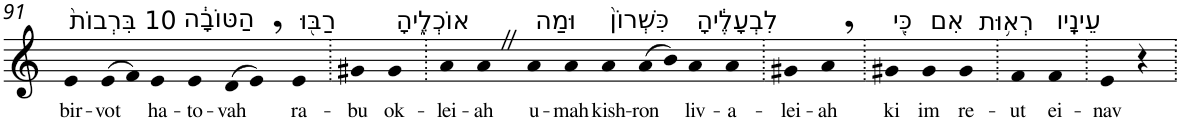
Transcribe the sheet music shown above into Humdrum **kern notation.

**kern	**text
*part1	*part1
*staff1	*staff1
*I"Piano	*
*I'Pno	*
!!LO:PB:g=z
*clefG2	*
*k[]	*
=91	=91
!LO:TX:a:t=10 בִּרְבוֹת֙	!
!	!LO:LY:b
4e	bir-
!	!LO:LY:b
(>8e	-vot
8f)	.
!LO:TX:a:t=הַטּוֹבָ֔ה	!
!	!LO:LY:b
4e	ha-
!	!LO:LY:b
4e	-to-
!	!LO:LY:b
(>8d	-vah
8e,)	.
!LO:TX:a:t=רַבּ֖וּ	!
!	!LO:LY:b
4e	ra-
=92.	=92.
!	!LO:LY:b
4g#X	-bu
!LO:TX:a:t=אוֹכְלֶ֑יהָ	!
!	!LO:LY:b
4g#	ok-
=93.	=93.
!	!LO:LY:b
4a	-lei-
!	!LO:LY:b
4aZ	-ah
!LO:TX:a:t=וּמַה	!
!	!LO:LY:b
4a	u-
!	!LO:LY:b
4a	-mah
!LO:TX:a:t=כִּשְׁרוֹן֙	!
!	!LO:LY:b
4a	kish-
!	!LO:LY:b
(>8a	-ron
8b)	.
!LO:TX:a:t=לִבְעָלֶ֔יהָ	!
!	!LO:LY:b
4a	liv-
!	!LO:LY:b
4a	-a-
=94.	=94.
!	!LO:LY:b
4g#X	-lei-
!	!LO:LY:b
4a,	-ah
=95.	=95.
!LO:TX:a:t=כִּ֖י	!
!	!LO:LY:b
4g#X	ki
!LO:TX:a:t=אִם	!
!	!LO:LY:b
4g#	im
!LO:TX:a:t=רְא֥וּת	!
!	!LO:LY:b
4g#	re-
=96.	=96.
!	!LO:LY:b
4f	-ut
!LO:TX:a:t=עֵינָֽיו	!
!	!LO:LY:b
4f	ei-
=97.	=97.
!	!LO:LY:b
4e	-nav
4r	.
=.	=.
*-	*-
